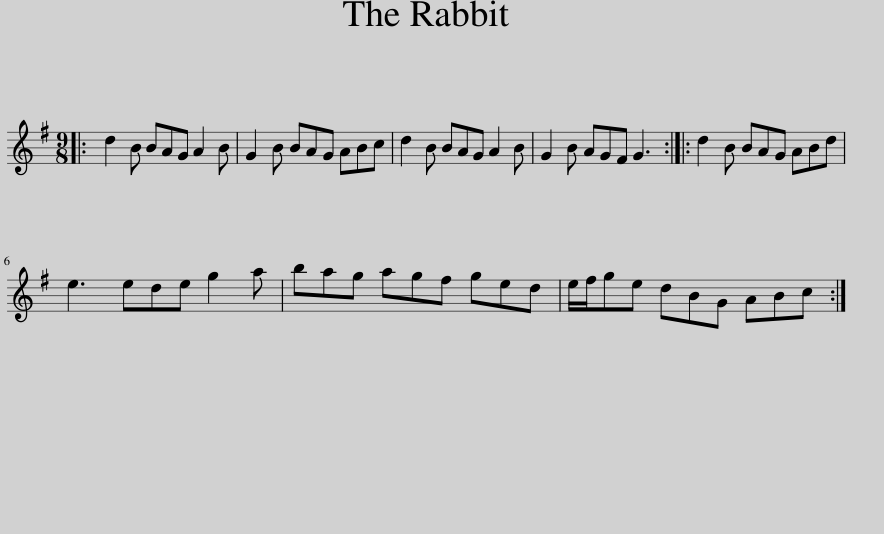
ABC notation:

X:1
L:1/8
M:9/8
I:linebreak $
K:G
V:1 treble
V:1
|: d2 B BAG A2 B | G2 B BAG ABc | d2 B BAG A2 B | G2 B AGF G3 :: d2 B BAG ABd |$ %5
 e3 ede g2 a | bag agf ged | e/f/ge dBG ABc :| %8
